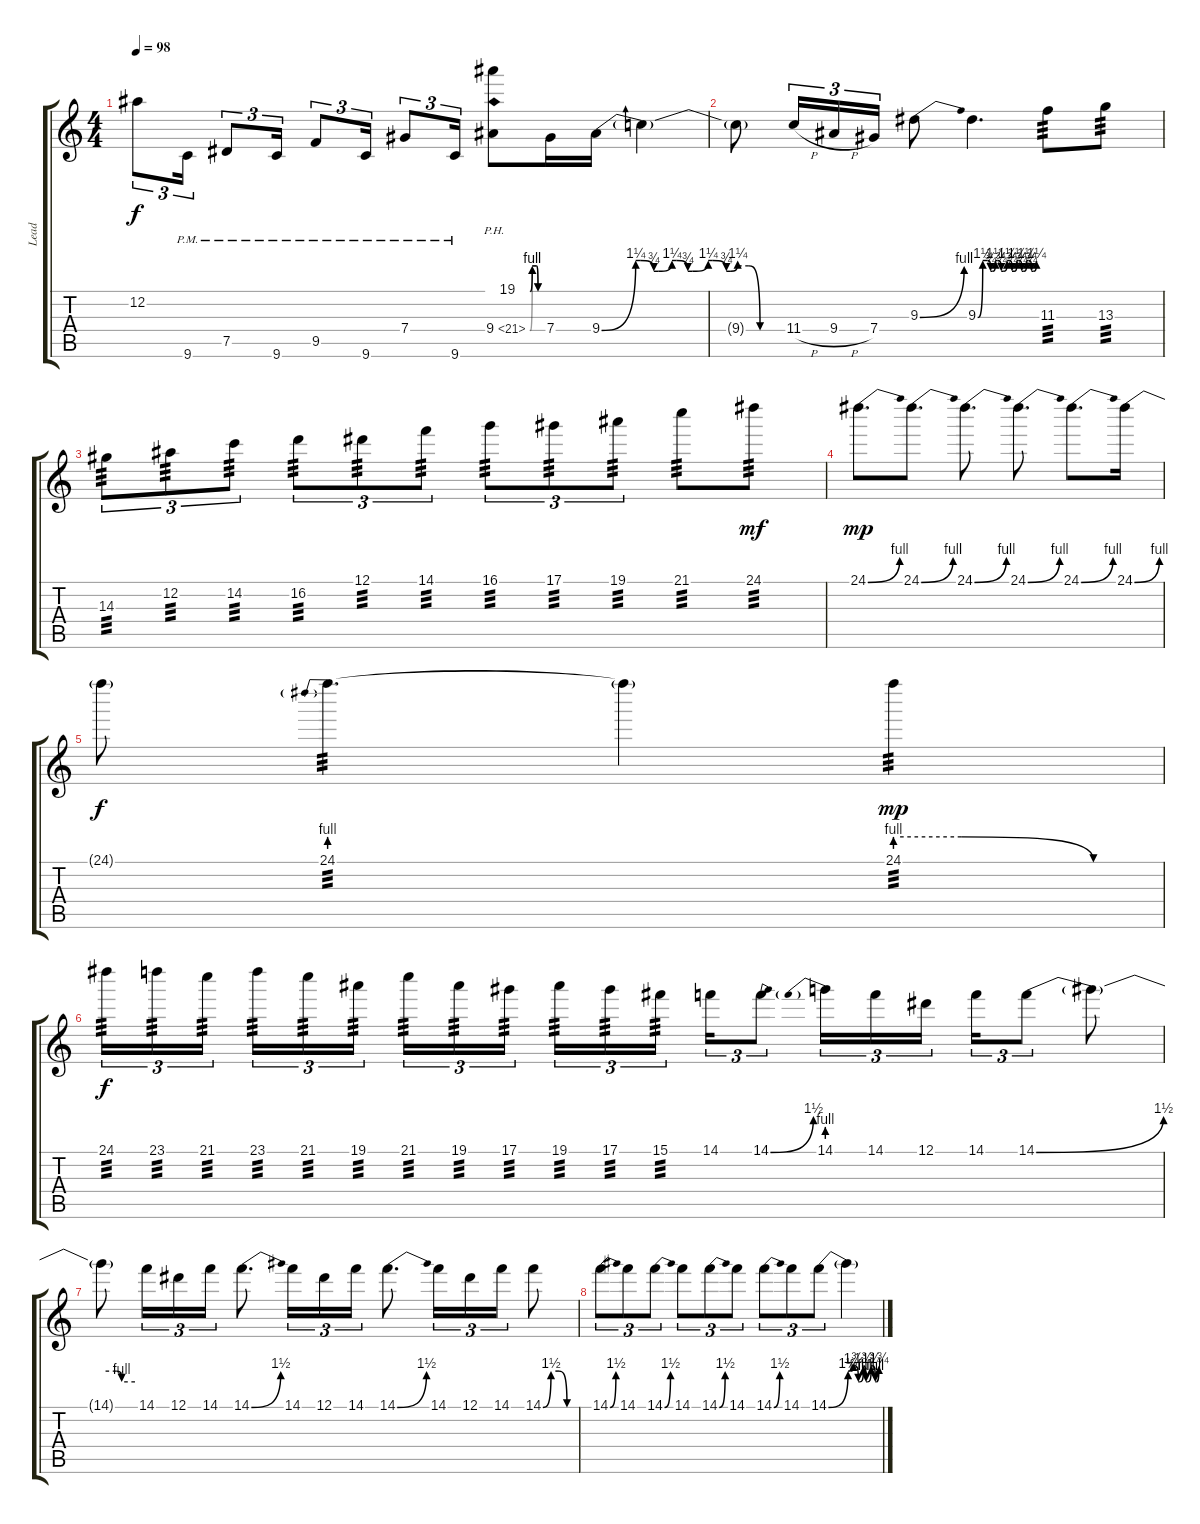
\track ("Lead" "Lead") {instrument distortionguitar}
\staff {score tabs}
\tuning (Eb4 Bb3 Gb3 Db3 Ab2 Eb2) {hide}
\ts (4 4)
\tempo 98
\clef g2
\ks c
12.2{t}.8{tu (3 2) dy f} 9.6{pm}.16{tu (3 2)} 7.5{pm}.8{tu (3 2)} 9.6{pm}.16{tu (3 2)} 9.5{pm}.8{tu (3 2)} 9.6{pm}.16{tu (3 2)} 7.4{pm}.8{tu (3 2)} 9.6{pm}.16{tu (3 2)} (19.1{be (custom 0 0 10 4 30 4 38 0 60 0)} 9.4{be (custom 0 0 10 4 30 4 38 0 60 0) ph 12}).8 7.4.16 9.4{be (custom 0 0 15 5 17 5 23 3 25 3 31 5 33 5 38 3 40 3 47 5 49 5 55 3 57 3 60 5)}.16 9.4{t}.4 |
9.4{be (custom 0 4 15 4 30 0 60 0) t}.8 11.4{h}.16{tu (3 2)} 9.4{h}.16{tu (3 2)} 7.4.16{tu (3 2)} 9.3{be (bend 0 0 60 4)}.8 9.3{be (custom 0 0 5 5 10 5 13 3 15 3 18 5 20 5 24 3 26 3 30 5 32 5 35 3 37 3 40 5 42 5 45 3 47 3 50 5 52 5 55 3 57 3 60 5)}.4{d} 11.3.8{tp 3} 13.3.8{tp 3} |
14.3.8{tu (3 2) tp 3} 12.2.8{tu (3 2) tp 3} 14.2.8{tu (3 2) tp 3} 16.2.8{tu (3 2) tp 3} 12.1.8{tu (3 2) tp 3} 14.1.8{tu (3 2) tp 3} 16.1.8{tu (3 2) tp 3} 17.1.8{tu (3 2) tp 3} 19.1.8{tu (3 2) tp 3} 21.1.8{tp 3} 24.1.8{tp 3 dy mf} |
24.1{be (bend 0 0 60 4)}.8{d dy mp} 24.1{be (bend 0 0 60 4)}.8{d} 24.1{be (bend 0 0 60 4)}.8{d} 24.1{be (bend 0 0 60 4)}.8{d} 24.1{be (bend 0 0 60 4)}.8{d} 24.1{be (bend 0 0 60 4)}.16 |
24.1{t}.8{dy f} 24.1{be (prebend 0 4 60 4)}.4{d tp 3} 24.1{t}.4 24.1{be (custom 0 4 15 4 45 0 60 0)}.4{tp 3 dy mp} |
24.1.16{tu (3 2) tp 3 dy f} 23.1.16{tu (3 2) tp 3} 21.1.16{tu (3 2) tp 3 beam splitsecondary} 23.1.16{tu (3 2) tp 3} 21.1.16{tu (3 2) tp 3} 19.1.16{tu (3 2) tp 3} 21.1.16{tu (3 2) tp 3} 19.1.16{tu (3 2) tp 3} 17.1.16{tu (3 2) tp 3 beam splitsecondary} 19.1.16{tu (3 2) tp 3} 17.1.16{tu (3 2) tp 3} 15.1.16{tu (3 2) tp 3} 14.1.16{tu (3 2)} 14.1{be (bend 0 0 60 6)}.8{tu (3 2)} 14.1{be (prebend 0 4 60 4)}.16{tu (3 2)} 14.1.16{tu (3 2)} 12.1.16{tu (3 2)} 14.1.16{tu (3 2)} 14.1{be (bend 0 0 60 6)}.8{tu (3 2)} 14.1{t}.8 |
14.1{be (custom 0 6 25 6 35 4 60 4) t}.8 14.1.16{tu (3 2)} 12.1.16{tu (3 2)} 14.1.16{tu (3 2)} 14.1{be (bend 0 0 60 6)}.8{d} 14.1.16{tu (3 2)} 12.1.16{tu (3 2)} 14.1.16{tu (3 2)} 14.1{be (bend 0 0 60 6)}.8{d} 14.1.16{tu (3 2)} 12.1.16{tu (3 2)} 14.1.16{tu (3 2)} 14.1{be (custom 0 0 15 6 30 6 45 0 60 0)}.8 |
14.1{be (bend 0 0 60 6)}.8{tu (3 2)} 14.1.8{tu (3 2)} 14.1{be (bend 0 0 60 6)}.8{tu (3 2)} 14.1.8{tu (3 2)} 14.1{be (bend 0 0 60 6)}.8{tu (3 2)} 14.1.8{tu (3 2)} 14.1{be (bend 0 0 60 6)}.8{tu (3 2)} 14.1.8{tu (3 2)} 14.1{be (bend 0 0 60 6)}.8{tu (3 2)} 14.1{be (custom 0 6 5 6 10 7 13 7 20 4 23 4 30 7 35 4 38 4 45 7 48 7 53 4 55 4 60 7) t}.4
